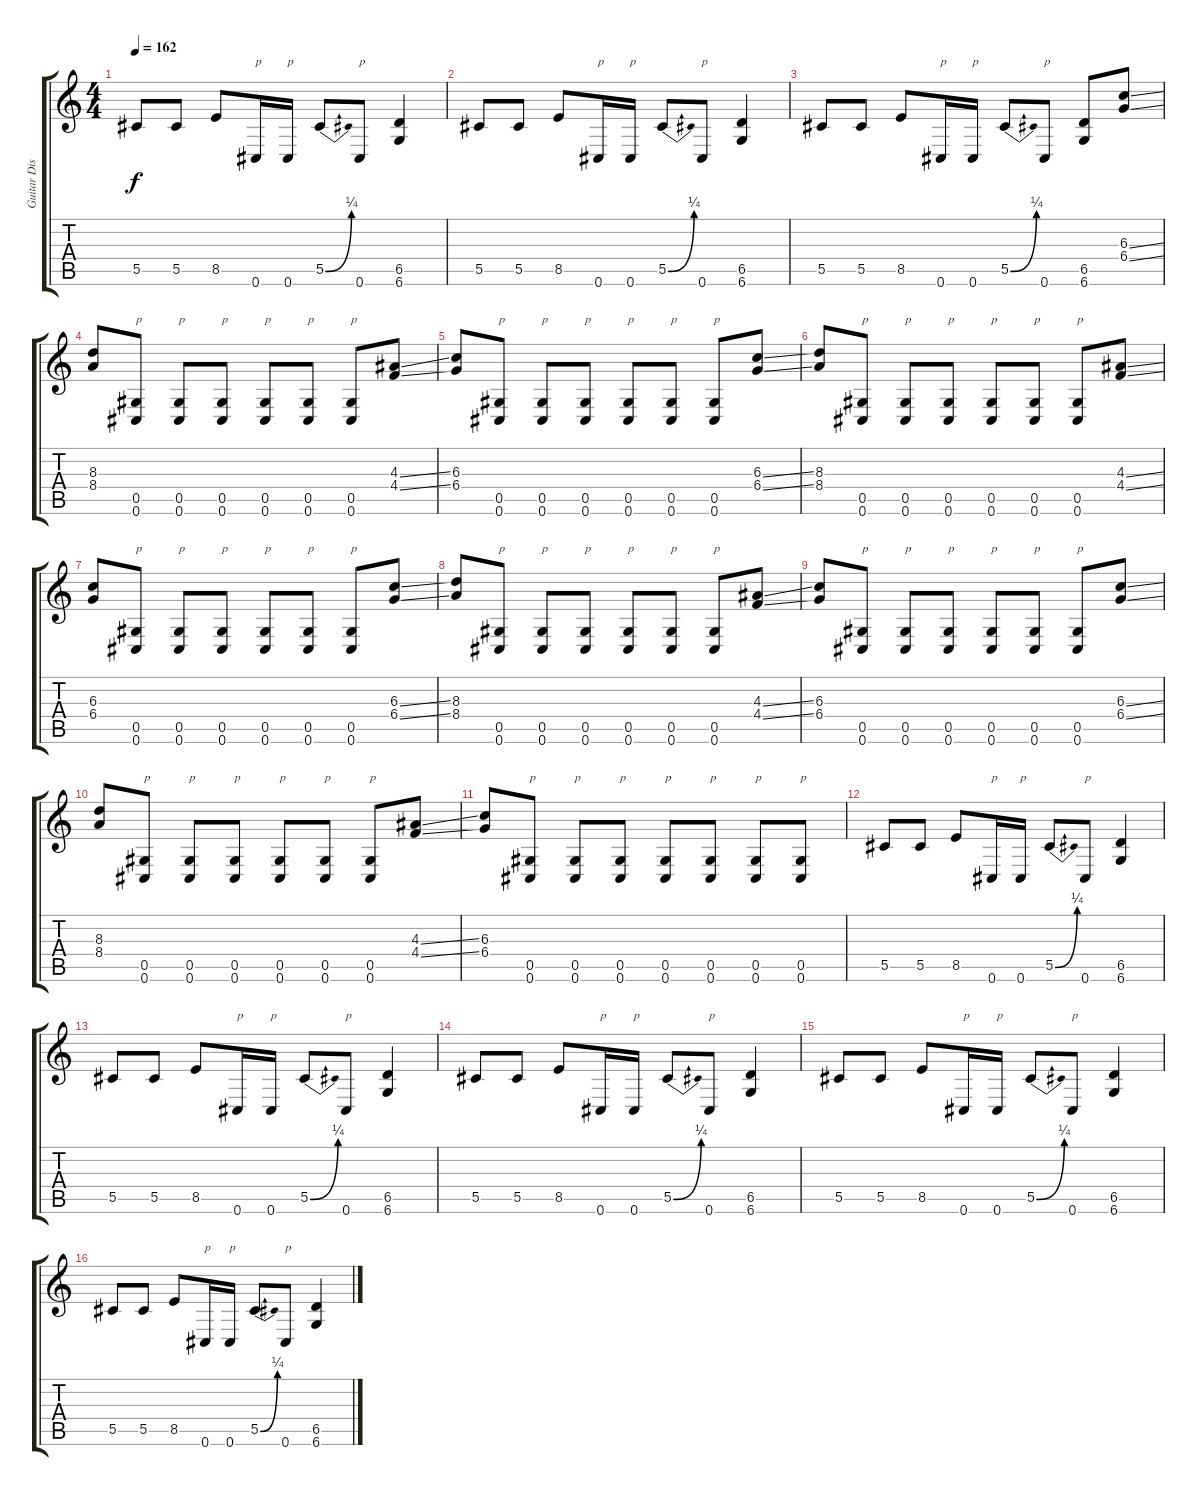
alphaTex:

\track ("Guitar Disto 2" "Guitar Dis") {instrument distortionguitar}
\staff {score tabs}
\tuning (Eb4 Bb3 Gb3 Db3 Ab2 Db2) {hide}
\ts (4 4)
\tempo 162
\clef g2
\ks c
5.5.8{dy f} 5.5.8 8.5.8 0.6.16{txt "p"} 0.6.16{txt "p"} 5.5{be (bend 0 0 60 1)}.8 0.6.8{txt "p"} (6.5 6.6).4 |
5.5.8 5.5.8 8.5.8 0.6.16{txt "p"} 0.6.16{txt "p"} 5.5{be (bend 0 0 60 1)}.8 0.6.8{txt "p"} (6.5 6.6).4 |
5.5.8 5.5.8 8.5.8 0.6.16{txt "p"} 0.6.16{txt "p"} 5.5{be (bend 0 0 60 1)}.8 0.6.8{txt "p"} (6.5 6.6).8 (6.3{ss} 6.4{ss}).8 |
(8.3 8.4).8 (0.5 0.6).8{txt "p"} (0.5 0.6).8{txt "p"} (0.5 0.6).8{txt "p"} (0.5 0.6).8{txt "p"} (0.5 0.6).8{txt "p"} (0.5 0.6).8{txt "p"} (4.3{ss} 4.4{ss}).8 |
(6.3 6.4).8 (0.5 0.6).8{txt "p"} (0.5 0.6).8{txt "p"} (0.5 0.6).8{txt "p"} (0.5 0.6).8{txt "p"} (0.5 0.6).8{txt "p"} (0.5 0.6).8{txt "p"} (6.3{ss} 6.4{ss}).8 |
(8.3 8.4).8 (0.5 0.6).8{txt "p"} (0.5 0.6).8{txt "p"} (0.5 0.6).8{txt "p"} (0.5 0.6).8{txt "p"} (0.5 0.6).8{txt "p"} (0.5 0.6).8{txt "p"} (4.3{ss} 4.4{ss}).8 |
(6.3 6.4).8 (0.5 0.6).8{txt "p"} (0.5 0.6).8{txt "p"} (0.5 0.6).8{txt "p"} (0.5 0.6).8{txt "p"} (0.5 0.6).8{txt "p"} (0.5 0.6).8{txt "p"} (6.3{ss} 6.4{ss}).8 |
(8.3 8.4).8 (0.5 0.6).8{txt "p"} (0.5 0.6).8{txt "p"} (0.5 0.6).8{txt "p"} (0.5 0.6).8{txt "p"} (0.5 0.6).8{txt "p"} (0.5 0.6).8{txt "p"} (4.3{ss} 4.4{ss}).8 |
(6.3 6.4).8 (0.5 0.6).8{txt "p"} (0.5 0.6).8{txt "p"} (0.5 0.6).8{txt "p"} (0.5 0.6).8{txt "p"} (0.5 0.6).8{txt "p"} (0.5 0.6).8{txt "p"} (6.3{ss} 6.4{ss}).8 |
(8.3 8.4).8 (0.5 0.6).8{txt "p"} (0.5 0.6).8{txt "p"} (0.5 0.6).8{txt "p"} (0.5 0.6).8{txt "p"} (0.5 0.6).8{txt "p"} (0.5 0.6).8{txt "p"} (4.3{ss} 4.4{ss}).8 |
(6.3 6.4).8 (0.5 0.6).8{txt "p"} (0.5 0.6).8{txt "p"} (0.5 0.6).8{txt "p"} (0.5 0.6).8{txt "p"} (0.5 0.6).8{txt "p"} (0.5 0.6).8{txt "p"} (0.5 0.6).8{txt "p"} |
5.5.8 5.5.8 8.5.8 0.6.16{txt "p"} 0.6.16{txt "p"} 5.5{be (bend 0 0 60 1)}.8 0.6.8{txt "p"} (6.5 6.6).4 |
5.5.8 5.5.8 8.5.8 0.6.16{txt "p"} 0.6.16{txt "p"} 5.5{be (bend 0 0 60 1)}.8 0.6.8{txt "p"} (6.5 6.6).4 |
5.5.8 5.5.8 8.5.8 0.6.16{txt "p"} 0.6.16{txt "p"} 5.5{be (bend 0 0 60 1)}.8 0.6.8{txt "p"} (6.5 6.6).4 |
5.5.8 5.5.8 8.5.8 0.6.16{txt "p"} 0.6.16{txt "p"} 5.5{be (bend 0 0 60 1)}.8 0.6.8{txt "p"} (6.5 6.6).4 |
5.5.8 5.5.8 8.5.8 0.6.16{txt "p"} 0.6.16{txt "p"} 5.5{be (bend 0 0 60 1)}.8 0.6.8{txt "p"} (6.5 6.6).4
